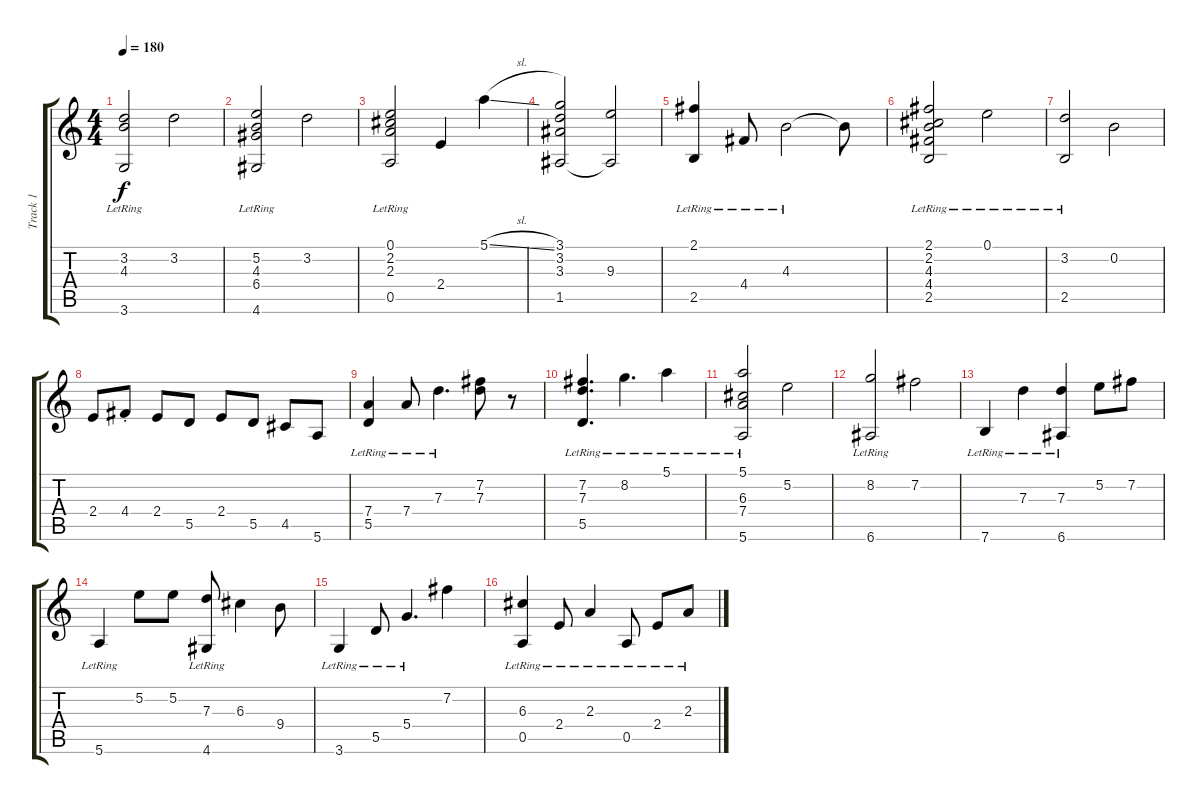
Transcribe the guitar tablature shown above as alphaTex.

\track ("Track 1" "Track 1") {instrument acousticguitarnylon}
\staff {score tabs}
\tuning (E4 B3 G3 D3 A2 E2) {hide}
\ts (4 4)
\tempo 180
\clef g2
\ks c
(3.2{lr} 4.3{lr} 3.6{lr}).2{dy f} 3.2.2 |
(5.2{lr} 4.3{lr} 6.4{lr} 4.6{lr}).2 3.2.2 |
(0.1{lr} 2.2{lr} 2.3{lr} 0.5{lr}).2 2.4.4 5.1{sl}.4 |
(3.1 3.2 3.3 1.5).2 (9.3 1.5{t}).2 |
(2.1{lr} 2.5{lr}).4 4.4{lr}.8 4.3{lr}.2 4.3{t}.8 |
(2.1{lr} 2.2{lr} 4.3{lr} 4.4{lr} 2.5{lr}).2 0.1{lr}.2 |
(3.2{lr} 2.5).2 0.2.2 |
2.4.8 4.4{st}.8 2.4.8 5.5.8 2.4.8 5.5.8 4.5.8 5.6.8 |
(7.4{lr} 5.5{lr}).4 7.4{lr}.8 7.3{lr}.4{d} (7.2 7.3).8 r.8 |
(7.2{lr} 7.3{lr} 5.5{lr}).4{d} 8.2{lr}.4{d} 5.1{lr}.4 |
(5.1 6.3 7.4 5.6{lr}).2 5.2.2 |
(8.2{lr} 6.6{lr}).2 7.2.2 |
7.6{lr}.4 7.3{lr}.4 (7.3 6.6{lr}).4 5.2.8 7.2.8 |
5.6{lr}.4 5.2.8 5.2.8 (7.3 4.6{lr}).8 6.3.4 9.4.8 |
3.6{lr}.4 5.5{lr}.8 5.4{lr}.4{d} 7.2.4 |
(6.3{lr} 0.5{lr}).4 2.4{lr}.8 2.3{lr}.4 0.5{lr}.8 2.4{lr}.8 2.3{lr}.8
